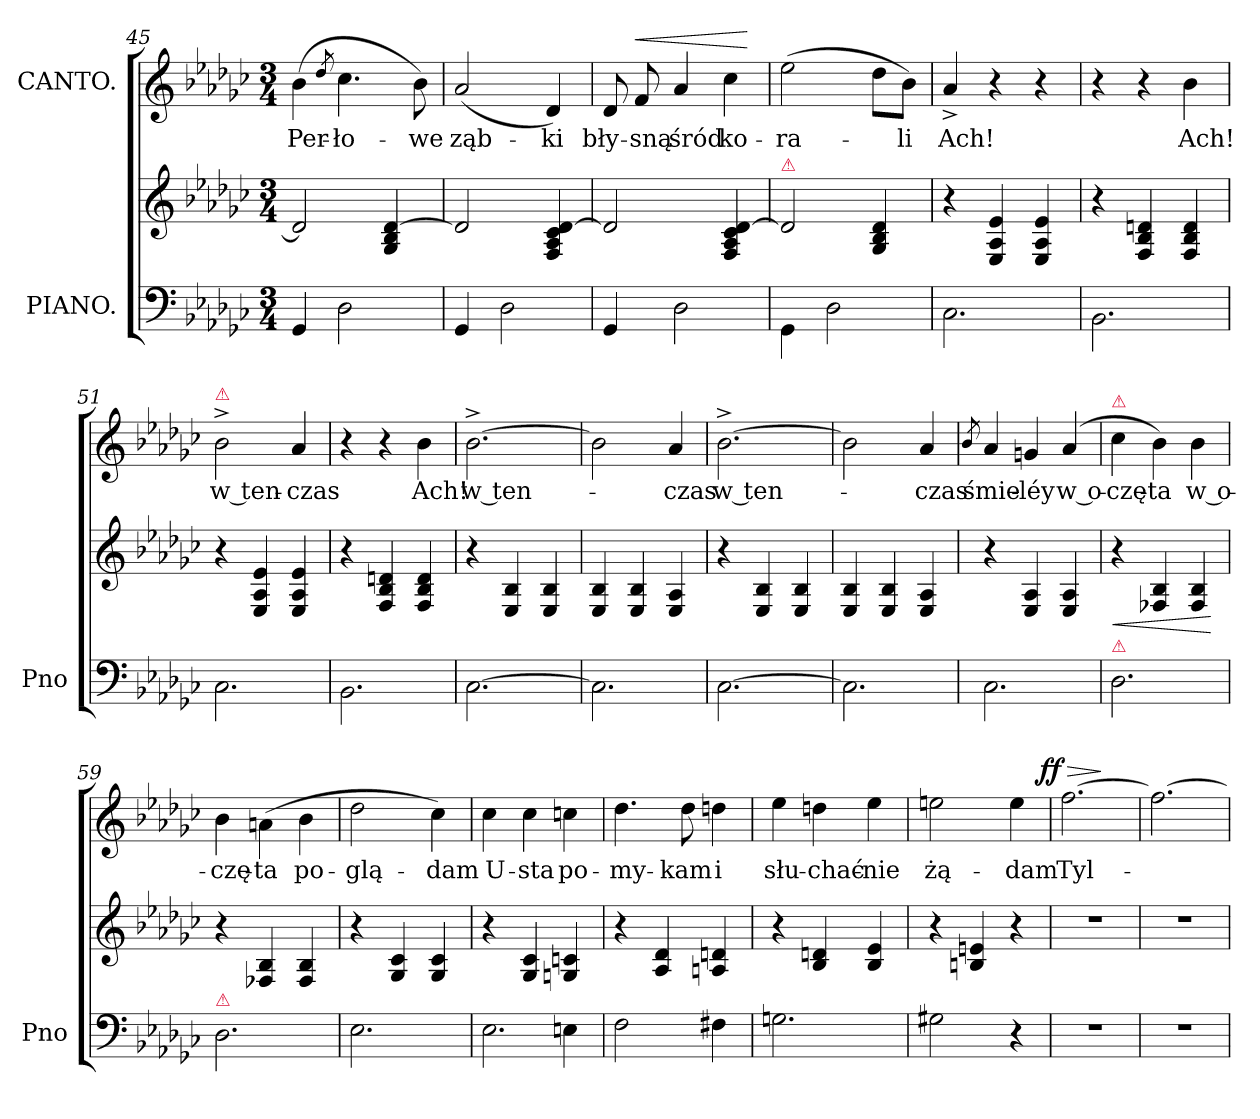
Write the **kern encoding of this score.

**kern	**kern	**dynam	**kern	**text	**dynam
*part2	*part2	*part2	*part1	*part1	*part1
*staff3	*staff2	*staff2/3	*staff1	*staff1	*staff1
*I"PIANO.	*	*	*I"CANTO.	*	*
*I'Pno	*	*	*	*	*
*clefF4	*clefG2	*	*clefG2	*	*
*k[b-e-a-d-g-c-]	*k[b-e-a-d-g-c-]	*	*k[b-e-a-d-g-c-]	*	*
*M3/4	*M3/4	*	*M3/4	*	*
=45	=45	=45	=45	=45	=45
4GG-	2d-]	.	(4b-	Per-	.
.	.	.	8qdd-/	.	.
2D-	.	.	4.cc-	-ło-	.
.	4G-/ 4B-/ [4d-/	.	.	.	.
.	.	.	8b-)	we	.
=46	=46	=46	=46	=46	=46
4GG-	2d-]	.	(2a-	ząb-	.
2D-	.	.	.	.	.
.	4F/ 4A-/ 4c-/ [4d-/	.	4d-)	-ki	.
=47	=47	=47	=47	=47	=47
4GG-	2d-]	.	8d-	bły-	.
!	!	!	!	!	!LO:HP:a
.	.	.	8f	-sną	<
2D-	.	.	4a-	śród	.
.	4F/ 4A-/ 4c-/ [4d-/	.	4cc-	ko-	.
.	.	.	.	.	[
=48	=48	=48	=48	=48	=48
!	!LO:TX:a:color=crimson:t=⚠	!	!	!	!
4GG-\	2d-]	.	(2ee-	-ra-	.
2D-	.	.	.	.	.
.	4G-/ 4B-/ 4d-/	.	8dd-L	.	.
.	.	.	8b-J)	-li	.
=49	=49	=49	=49	=49	=49
2.C-\	4r	.	4a-^>	Ach!	.
.	4E-/ 4A-/ 4e-/	.	4r	.	.
.	4E-/ 4A-/ 4e-/	.	4r	.	.
=50	=50	=50	=50	=50	=50
2.BB-\	4r	.	4r	.	.
.	4F/ 4B-/ 4dn/	.	4r	.	.
.	4F/ 4B-/ 4d/	.	4b-	Ach!	.
=51	=51	=51	=51	=51	=51
!	!	!	!LO:TX:a:color=crimson:t=⚠	!	!
2.C-\	4r	.	2b-^	w ten-	.
.	4E-/ 4A-/ 4e-/	.	.	.	.
.	4E-/ 4A-/ 4e-/	.	4a-	-czas	.
=52	=52	=52	=52	=52	=52
2.BB-\	4r	.	4r	.	.
.	4F/ 4B-/ 4dn/	.	4r	.	.
.	4F/ 4B-/ 4d/	.	4b-	Ach!	.
=53	=53	=53	=53	=53	=53
[2.C-\	4r	.	[2.b-^	w ten-	.
.	4E-/ 4B-/	.	.	.	.
.	4E-/ 4B-/	.	.	.	.
=54	=54	=54	=54	=54	=54
2.C-\]	4E-/ 4B-/	.	2b-]	.	.
.	4E-/ 4B-/	.	.	.	.
.	4E-/ 4A-/	.	4a-	-czas	.
=55	=55	=55	=55	=55	=55
[2.C-\	4r	.	[2.b-^	w ten-	.
.	4E-/ 4B-/	.	.	.	.
.	4E-/ 4B-/	.	.	.	.
=56	=56	=56	=56	=56	=56
2.C-\]	4E-/ 4B-/	.	2b-]	.	.
.	4E-/ 4B-/	.	.	.	.
.	4E-/ 4A-/	.	4a-	-czas	.
=57	=57	=57	=57	=57	=57
.	.	.	8qb-/	.	.
2.C-\	4r	.	4a-	śmie-	.
.	4E-/ 4A-/	.	4gn	léy	.
.	4E-/ 4A-/	.	(4a-	w o-	.
=58	=58	=58	=58	=58	=58
!	!	!	!LO:TX:a:color=crimson:t=⚠	!	!
!LO:TX:a:color=crimson:t=⚠	!	!	!	!	!
!	!	!LO:HP:b	!	!	!
2.D-	4r	<	4cc-	-czę-	.
.	4F-X/ 4B-/	.	4b-)	-ta	.
.	4F-/ 4B-/	.	4b-	w o-	.
.	.	[	.	.	.
=59	=59	=59	=59	=59	=59
!LO:TX:a:color=crimson:t=⚠	!	!	!	!	!
2.D-	4r	.	4b-	-czę-	.
.	4F-X/ 4B-/	.	(4an\	-ta	.
.	4F-/ 4B-/	.	4b-	po-	.
=60	=60	=60	=60	=60	=60
2.E-	4r	.	2dd-	-glą-	.
.	4G-/ 4c-/	.	.	.	.
.	4G-/ 4c-/	.	4cc-)	-dam	.
=61	=61	=61	=61	=61	=61
!LO:N:vis=2.	!	!	!	!	!
2E-	4r	.	4cc-	U-	.
.	4G-/ 4c-/	.	4cc-	-sta	.
4En\	4Gn/ 4cn/	.	4ccn	po-	.
=62	=62	=62	=62	=62	=62
2F	4r	.	4.dd-	-my-	.
.	4A- 4d-	.	.	.	.
.	.	.	8dd-	-kam	.
4F#X	4An 4dn	.	4ddn	i	.
=63	=63	=63	=63	=63	=63
2.Gn	4r	.	4ee-	słu-	.
.	4B- 4dn	.	4ddn	-chać-	.
.	4B- 4e-	.	4ee-	nie	.
=64	=64	=64	=64	=64	=64
2G#X	4r	.	2een	żą-	.
.	4Bn 4en	.	.	.	.
4r	4r	.	4ee	-dam	.
=65	=65	=65	=65	=65	=65
!	!	!	!	!	!LO:HP:a
!	!	!	!	!	!LO:DY:n=1:a:rj
2.rF	2.rdd	.	[2.ff	Tyl-	> ff
.	.	.	.	.	]
=66	=66	=66	=66	=66	=66
2.rF	2.rdd	.	2.ff_	.	.
=	=	=	=	=	=
*-	*-	*-	*-	*-	*-
